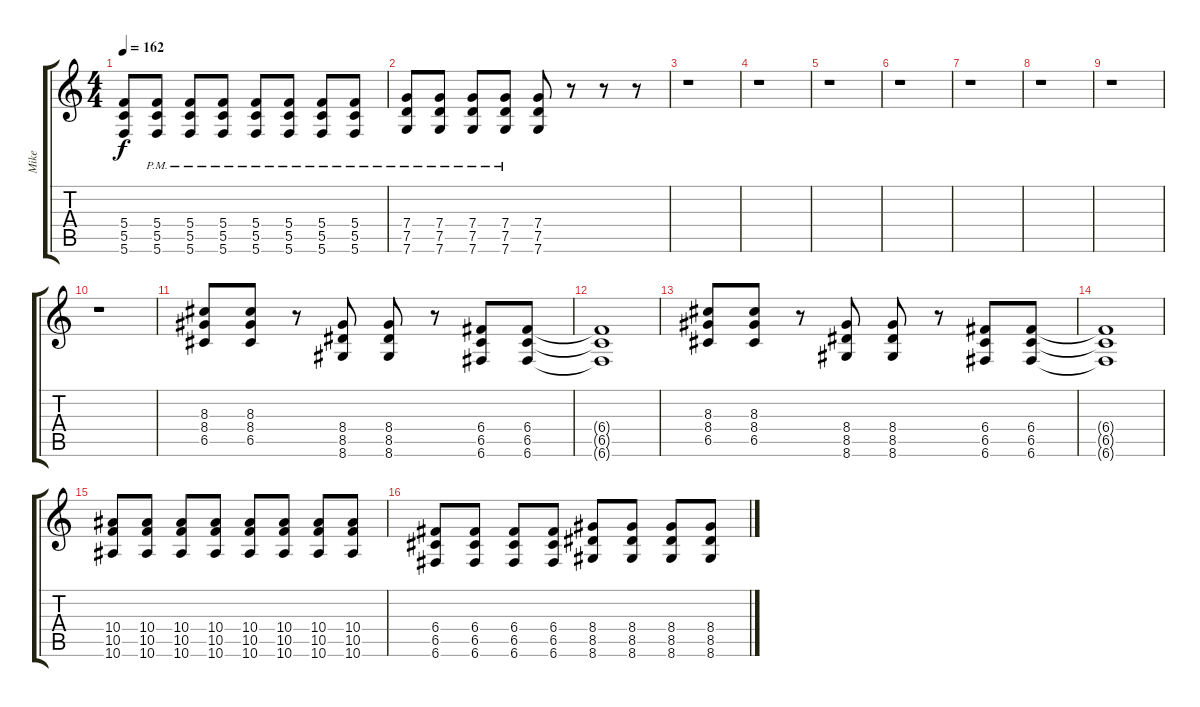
\track ("Mike" "Mike") {instrument distortionguitar}
\staff {score tabs}
\tuning (D4 A3 F3 C3 G2 C2) {hide}
\ts (4 4)
\tempo 162
\clef g2
\ks c
(5.4 5.5 5.6).8{dy f} (5.4{pm} 5.5{pm} 5.6{pm}).8 (5.4{pm} 5.5{pm} 5.6{pm}).8 (5.4{pm} 5.5{pm} 5.6{pm}).8 (5.4{pm} 5.5{pm} 5.6{pm}).8 (5.4{pm} 5.5{pm} 5.6{pm}).8 (5.4{pm} 5.5{pm} 5.6{pm}).8 (5.4{pm} 5.5{pm} 5.6{pm}).8 |
(7.4{pm} 7.5{pm} 7.6{pm}).8 (7.4{pm} 7.5{pm} 7.6{pm}).8 (7.4{pm} 7.5{pm} 7.6{pm}).8 (7.4{pm} 7.5{pm} 7.6{pm}).8 (7.4 7.5 7.6).8 r.8 r.8 r.8 |
r.1 |
r.1 |
r.1 |
r.1 |
r.1 |
r.1 |
r.1 |
r.1 |
(8.3 8.4 6.5).8 (8.3 8.4 6.5).8 r.8 (8.4 8.5 8.6).8 (8.4 8.5 8.6).8 r.8 (6.4 6.5 6.6).8 (6.4 6.5 6.6).8 |
(6.4{t} 6.5{t} 6.6{t}).1 |
(8.3 8.4 6.5).8 (8.3 8.4 6.5).8 r.8 (8.4 8.5 8.6).8 (8.4 8.5 8.6).8 r.8 (6.4 6.5 6.6).8 (6.4 6.5 6.6).8 |
(6.4{t} 6.5{t} 6.6{t}).1 |
(10.4 10.5 10.6).8 (10.4 10.5 10.6).8 (10.4 10.5 10.6).8 (10.4 10.5 10.6).8 (10.4 10.5 10.6).8 (10.4 10.5 10.6).8 (10.4 10.5 10.6).8 (10.4 10.5 10.6).8 |
(6.4 6.5 6.6).8 (6.4 6.5 6.6).8 (6.4 6.5 6.6).8 (6.4 6.5 6.6).8 (8.4 8.5 8.6).8 (8.4 8.5 8.6).8 (8.4 8.5 8.6).8 (8.4 8.5 8.6).8
